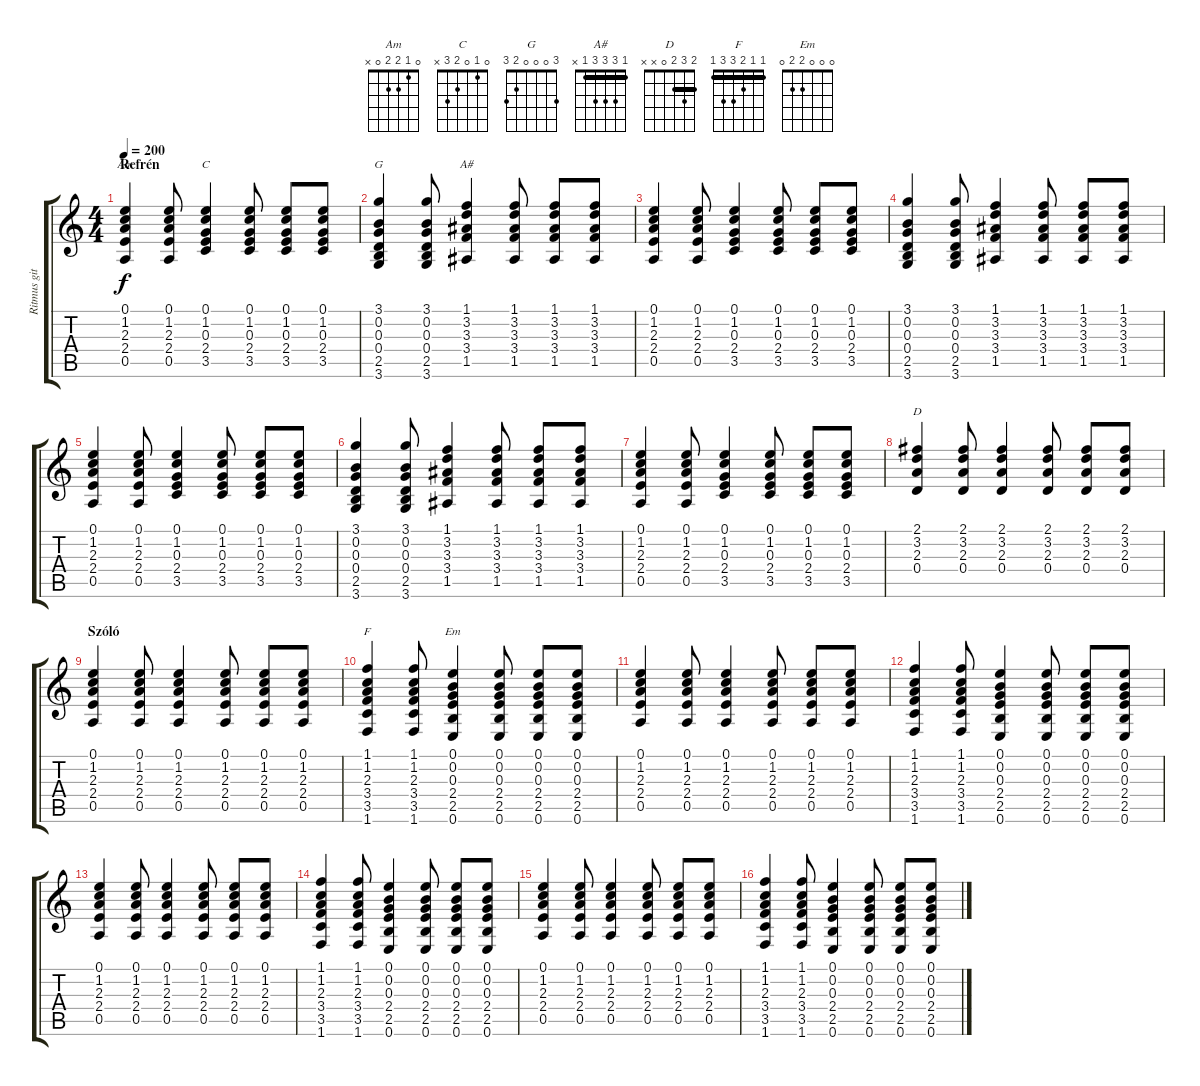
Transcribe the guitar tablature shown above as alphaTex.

\track ("Ritmus gitár" "Ritmus git") {instrument electricguitarclean}
\staff {score tabs}
\tuning (E4 B3 G3 D3 A2 E2) {hide}
\chord ("Am" 0 1 2 2 0 x)
\chord ("C" 0 1 0 2 3 x)
\chord ("G" 3 0 0 0 2 3)
\chord ("A#" 1 3 3 3 1 x) {barre 1}
\chord ("D" 2 3 2 0 x x) {barre 2}
\chord ("F" 1 1 2 3 3 1) {barre 1}
\chord ("Em" 0 0 0 2 2 0)
\ts (4 4)
\section ("" "Refrén")
\tempo 200
\clef g2
\ks c
(0.1 1.2 2.3 2.4 0.5).4{ch "Am" dy f} (0.1 1.2 2.3 2.4 0.5).8 (0.1 1.2 0.3 2.4 3.5).4{ch "C"} (0.1 1.2 0.3 2.4 3.5).8 (0.1 1.2 0.3 2.4 3.5).8 (0.1 1.2 0.3 2.4 3.5).8 |
(3.1 0.2 0.3 0.4 2.5 3.6).4{ch "G"} (3.1 0.2 0.3 0.4 2.5 3.6).8 (1.1 3.2 3.3 3.4 1.5).4{ch "A#"} (1.1 3.2 3.3 3.4 1.5).8 (1.1 3.2 3.3 3.4 1.5).8 (1.1 3.2 3.3 3.4 1.5).8 |
(0.1 1.2 2.3 2.4 0.5).4 (0.1 1.2 2.3 2.4 0.5).8 (0.1 1.2 0.3 2.4 3.5).4 (0.1 1.2 0.3 2.4 3.5).8 (0.1 1.2 0.3 2.4 3.5).8 (0.1 1.2 0.3 2.4 3.5).8 |
(3.1 0.2 0.3 0.4 2.5 3.6).4 (3.1 0.2 0.3 0.4 2.5 3.6).8 (1.1 3.2 3.3 3.4 1.5).4 (1.1 3.2 3.3 3.4 1.5).8 (1.1 3.2 3.3 3.4 1.5).8 (1.1 3.2 3.3 3.4 1.5).8 |
(0.1 1.2 2.3 2.4 0.5).4 (0.1 1.2 2.3 2.4 0.5).8 (0.1 1.2 0.3 2.4 3.5).4 (0.1 1.2 0.3 2.4 3.5).8 (0.1 1.2 0.3 2.4 3.5).8 (0.1 1.2 0.3 2.4 3.5).8 |
(3.1 0.2 0.3 0.4 2.5 3.6).4 (3.1 0.2 0.3 0.4 2.5 3.6).8 (1.1 3.2 3.3 3.4 1.5).4 (1.1 3.2 3.3 3.4 1.5).8 (1.1 3.2 3.3 3.4 1.5).8 (1.1 3.2 3.3 3.4 1.5).8 |
(0.1 1.2 2.3 2.4 0.5).4 (0.1 1.2 2.3 2.4 0.5).8 (0.1 1.2 0.3 2.4 3.5).4 (0.1 1.2 0.3 2.4 3.5).8 (0.1 1.2 0.3 2.4 3.5).8 (0.1 1.2 0.3 2.4 3.5).8 |
(2.1 3.2 2.3 0.4).4{ch "D"} (2.1 3.2 2.3 0.4).8 (2.1 3.2 2.3 0.4).4 (2.1 3.2 2.3 0.4).8 (2.1 3.2 2.3 0.4).8 (2.1 3.2 2.3 0.4).8 |
\section ("" "Szóló")
(0.1 1.2 2.3 2.4 0.5).4{instrument distortionguitar} (0.1 1.2 2.3 2.4 0.5).8 (0.1 1.2 2.3 2.4 0.5).4 (0.1 1.2 2.3 2.4 0.5).8 (0.1 1.2 2.3 2.4 0.5).8 (0.1 1.2 2.3 2.4 0.5).8 |
(1.1 1.2 2.3 3.4 3.5 1.6).4{ch "F"} (1.1 1.2 2.3 3.4 3.5 1.6).8 (0.1 0.2 0.3 2.4 2.5 0.6).4{ch "Em"} (0.1 0.2 0.3 2.4 2.5 0.6).8 (0.1 0.2 0.3 2.4 2.5 0.6).8 (0.1 0.2 0.3 2.4 2.5 0.6).8 |
(0.1 1.2 2.3 2.4 0.5).4 (0.1 1.2 2.3 2.4 0.5).8 (0.1 1.2 2.3 2.4 0.5).4 (0.1 1.2 2.3 2.4 0.5).8 (0.1 1.2 2.3 2.4 0.5).8 (0.1 1.2 2.3 2.4 0.5).8 |
(1.1 1.2 2.3 3.4 3.5 1.6).4 (1.1 1.2 2.3 3.4 3.5 1.6).8 (0.1 0.2 0.3 2.4 2.5 0.6).4 (0.1 0.2 0.3 2.4 2.5 0.6).8 (0.1 0.2 0.3 2.4 2.5 0.6).8 (0.1 0.2 0.3 2.4 2.5 0.6).8 |
(0.1 1.2 2.3 2.4 0.5).4 (0.1 1.2 2.3 2.4 0.5).8 (0.1 1.2 2.3 2.4 0.5).4 (0.1 1.2 2.3 2.4 0.5).8 (0.1 1.2 2.3 2.4 0.5).8 (0.1 1.2 2.3 2.4 0.5).8 |
(1.1 1.2 2.3 3.4 3.5 1.6).4 (1.1 1.2 2.3 3.4 3.5 1.6).8 (0.1 0.2 0.3 2.4 2.5 0.6).4 (0.1 0.2 0.3 2.4 2.5 0.6).8 (0.1 0.2 0.3 2.4 2.5 0.6).8 (0.1 0.2 0.3 2.4 2.5 0.6).8 |
(0.1 1.2 2.3 2.4 0.5).4 (0.1 1.2 2.3 2.4 0.5).8 (0.1 1.2 2.3 2.4 0.5).4 (0.1 1.2 2.3 2.4 0.5).8 (0.1 1.2 2.3 2.4 0.5).8 (0.1 1.2 2.3 2.4 0.5).8 |
(1.1 1.2 2.3 3.4 3.5 1.6).4 (1.1 1.2 2.3 3.4 3.5 1.6).8 (0.1 0.2 0.3 2.4 2.5 0.6).4 (0.1 0.2 0.3 2.4 2.5 0.6).8 (0.1 0.2 0.3 2.4 2.5 0.6).8 (0.1 0.2 0.3 2.4 2.5 0.6).8
